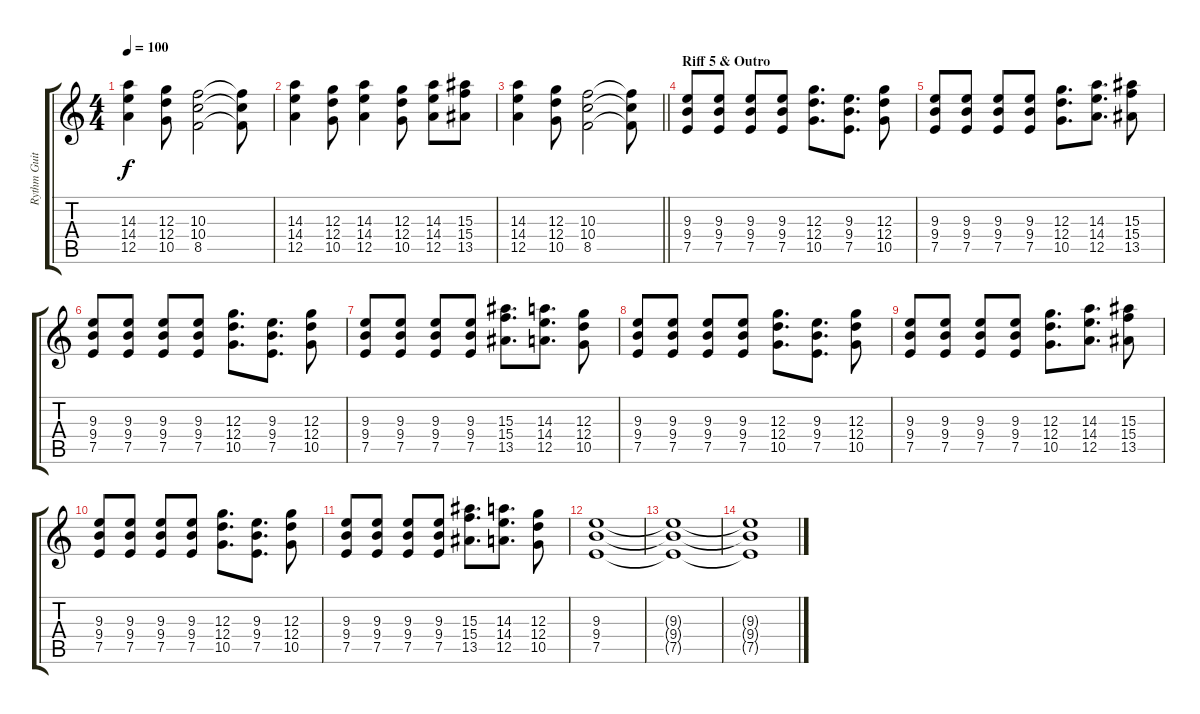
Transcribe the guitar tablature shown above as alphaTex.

\track ("Rythm Guitar" "Rythm Guit") {instrument overdrivenguitar}
\staff {score tabs}
\tuning (E4 B3 G3 D3 A2 E2) {hide}
\ts (4 4)
\tempo 100
\clef g2
\ks c
(14.3 14.4 12.5).4{dy f} (12.3 12.4 10.5).8 (10.3 10.4 8.5).2 (10.3{t} 10.4{t} 8.5{t}).8 |
(14.3 14.4 12.5).4 (12.3 12.4 10.5).8 (14.3 14.4 12.5).4 (12.3 12.4 10.5).8 (14.3 14.4 12.5).8 (15.3 15.4 13.5).8 |
\barLineRight lightlight
(14.3 14.4 12.5).4 (12.3 12.4 10.5).8 (10.3 10.4 8.5).2 (10.3{t} 10.4{t} 8.5{t}).8 |
\section ("" "Riff 5 & Outro")
(9.3 9.4 7.5).8 (9.3 9.4 7.5).8 (9.3 9.4 7.5).8 (9.3 9.4 7.5).8 (12.3 12.4 10.5).8{d} (9.3 9.4 7.5).8{d} (12.3 12.4 10.5).8 |
(9.3 9.4 7.5).8 (9.3 9.4 7.5).8 (9.3 9.4 7.5).8 (9.3 9.4 7.5).8 (12.3 12.4 10.5).8{d} (14.3 14.4 12.5).8{d} (15.3 15.4 13.5).8 |
(9.3 9.4 7.5).8 (9.3 9.4 7.5).8 (9.3 9.4 7.5).8 (9.3 9.4 7.5).8 (12.3 12.4 10.5).8{d} (9.3 9.4 7.5).8{d} (12.3 12.4 10.5).8 |
(9.3 9.4 7.5).8 (9.3 9.4 7.5).8 (9.3 9.4 7.5).8 (9.3 9.4 7.5).8 (15.3 15.4 13.5).8{d} (14.3 14.4 12.5).8{d} (12.3 12.4 10.5).8 |
(9.3 9.4 7.5).8 (9.3 9.4 7.5).8 (9.3 9.4 7.5).8 (9.3 9.4 7.5).8 (12.3 12.4 10.5).8{d} (9.3 9.4 7.5).8{d} (12.3 12.4 10.5).8 |
(9.3 9.4 7.5).8 (9.3 9.4 7.5).8 (9.3 9.4 7.5).8 (9.3 9.4 7.5).8 (12.3 12.4 10.5).8{d} (14.3 14.4 12.5).8{d} (15.3 15.4 13.5).8 |
(9.3 9.4 7.5).8 (9.3 9.4 7.5).8 (9.3 9.4 7.5).8 (9.3 9.4 7.5).8 (12.3 12.4 10.5).8{d} (9.3 9.4 7.5).8{d} (12.3 12.4 10.5).8 |
(9.3 9.4 7.5).8 (9.3 9.4 7.5).8 (9.3 9.4 7.5).8 (9.3 9.4 7.5).8 (15.3 15.4 13.5).8{d} (14.3 14.4 12.5).8{d} (12.3 12.4 10.5).8 |
(9.3 9.4 7.5).1{volume 5} |
(9.3{t} 9.4{t} 7.5{t}).1 |
(9.3{t} 9.4{t} 7.5{t}).1
